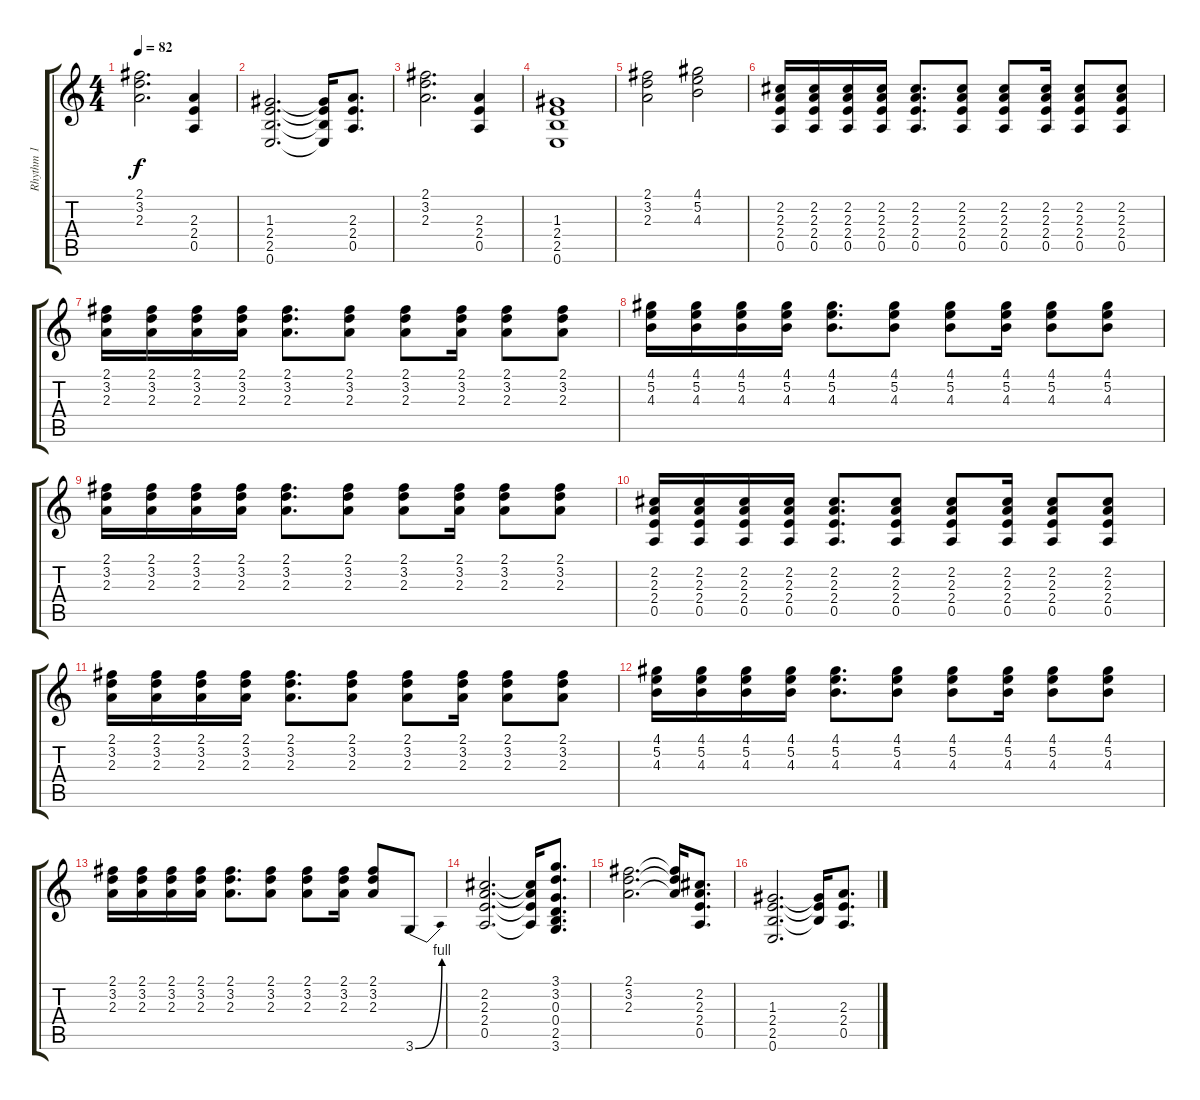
\track ("Rhythm 1" "Rhythm 1") {instrument distortionguitar}
\staff {score tabs}
\tuning (E4 B3 G3 D3 A2 E2) {hide}
\ts (4 4)
\tempo 82
\clef g2
\ks c
(2.1 3.2 2.3).2{d dy f} (2.3 2.4 0.5).4 |
(1.3 2.4 2.5 0.6).2{d} (1.3{t} 2.4{t} 2.5{t} 0.6{t}).16 (2.3 2.4 0.5).8{d} |
(2.1 3.2 2.3).2{d} (2.3 2.4 0.5).4 |
(1.3 2.4 2.5 0.6).1 |
(2.1 3.2 2.3).2 (4.1 5.2 4.3).2 |
(2.2 2.3 2.4 0.5).16 (2.2 2.3 2.4 0.5).16 (2.2 2.3 2.4 0.5).16 (2.2 2.3 2.4 0.5).16 (2.2 2.3 2.4 0.5).8{d} (2.2 2.3 2.4 0.5).8 (2.2 2.3 2.4 0.5).8 (2.2 2.3 2.4 0.5).16 (2.2 2.3 2.4 0.5).8 (2.2 2.3 2.4 0.5).8 |
(2.1 3.2 2.3).16 (2.1 3.2 2.3).16 (2.1 3.2 2.3).16 (2.1 3.2 2.3).16 (2.1 3.2 2.3).8{d} (2.1 3.2 2.3).8 (2.1 3.2 2.3).8 (2.1 3.2 2.3).16 (2.1 3.2 2.3).8 (2.1 3.2 2.3).8 |
(4.1 5.2 4.3).16 (4.1 5.2 4.3).16 (4.1 5.2 4.3).16 (4.1 5.2 4.3).16 (4.1 5.2 4.3).8{d} (4.1 5.2 4.3).8 (4.1 5.2 4.3).8 (4.1 5.2 4.3).16 (4.1 5.2 4.3).8 (4.1 5.2 4.3).8 |
(2.1 3.2 2.3).16 (2.1 3.2 2.3).16 (2.1 3.2 2.3).16 (2.1 3.2 2.3).16 (2.1 3.2 2.3).8{d} (2.1 3.2 2.3).8 (2.1 3.2 2.3).8 (2.1 3.2 2.3).16 (2.1 3.2 2.3).8 (2.1 3.2 2.3).8 |
(2.2 2.3 2.4 0.5).16 (2.2 2.3 2.4 0.5).16 (2.2 2.3 2.4 0.5).16 (2.2 2.3 2.4 0.5).16 (2.2 2.3 2.4 0.5).8{d} (2.2 2.3 2.4 0.5).8 (2.2 2.3 2.4 0.5).8 (2.2 2.3 2.4 0.5).16 (2.2 2.3 2.4 0.5).8 (2.2 2.3 2.4 0.5).8 |
(2.1 3.2 2.3).16 (2.1 3.2 2.3).16 (2.1 3.2 2.3).16 (2.1 3.2 2.3).16 (2.1 3.2 2.3).8{d} (2.1 3.2 2.3).8 (2.1 3.2 2.3).8 (2.1 3.2 2.3).16 (2.1 3.2 2.3).8 (2.1 3.2 2.3).8 |
(4.1 5.2 4.3).16 (4.1 5.2 4.3).16 (4.1 5.2 4.3).16 (4.1 5.2 4.3).16 (4.1 5.2 4.3).8{d} (4.1 5.2 4.3).8 (4.1 5.2 4.3).8 (4.1 5.2 4.3).16 (4.1 5.2 4.3).8 (4.1 5.2 4.3).8 |
(2.1 3.2 2.3).16 (2.1 3.2 2.3).16 (2.1 3.2 2.3).16 (2.1 3.2 2.3).16 (2.1 3.2 2.3).8{d} (2.1 3.2 2.3).8 (2.1 3.2 2.3).8 (2.1 3.2 2.3).16 (2.1 3.2 2.3).8 3.6{be (bend 0 0 60 4)}.8{volume 16} |
(2.2 2.3 2.4 0.5).2{d} (2.2{t} 2.3{t} 2.4{t} 0.5{t}).16 (3.1 3.2 0.3 0.4 2.5 3.6).8{d volume 9} |
(2.1 3.2 2.3).2{d} (2.1{t} 3.2{t} 2.3{t}).16 (2.2 2.3 2.4 0.5).8{d} |
(1.3 2.4 2.5 0.6).2{d} (1.3{t} 2.4{t} 2.5{t}).16 (2.3 2.4 0.5).8{d}
